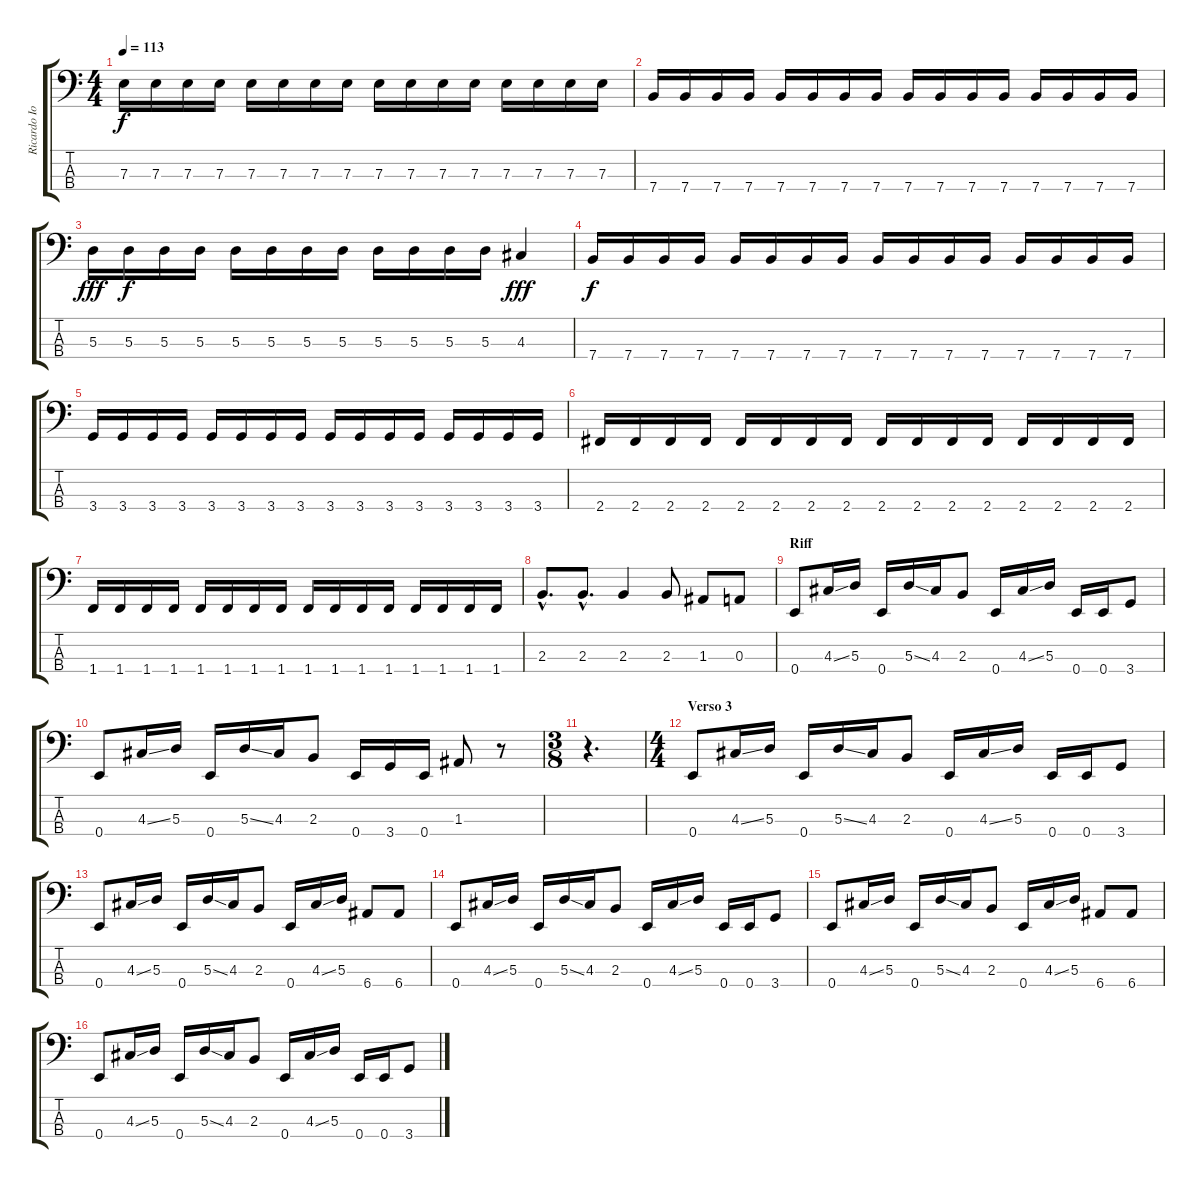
\track ("Ricardo Iorio (bajo)" "Ricardo Io") {instrument electricbassfinger}
\staff {score tabs}
\tuning (G2 D2 A1 E1) {hide}
\ts (4 4)
\tempo 113
\clef f4
\ks c
7.3.16{dy f} 7.3.16 7.3.16 7.3.16 7.3.16 7.3.16 7.3.16 7.3.16 7.3.16 7.3.16 7.3.16 7.3.16 7.3.16 7.3.16 7.3.16 7.3.16 |
7.4.16 7.4.16 7.4.16 7.4.16 7.4.16 7.4.16 7.4.16 7.4.16 7.4.16 7.4.16 7.4.16 7.4.16 7.4.16 7.4.16 7.4.16 7.4.16 |
5.3.16{dy fff} 5.3.16{dy f} 5.3.16 5.3.16 5.3.16 5.3.16 5.3.16 5.3.16 5.3.16 5.3.16 5.3.16 5.3.16 4.3.4{dy fff} |
7.4.16{dy f} 7.4.16 7.4.16 7.4.16 7.4.16 7.4.16 7.4.16 7.4.16 7.4.16 7.4.16 7.4.16 7.4.16 7.4.16 7.4.16 7.4.16 7.4.16 |
3.4.16 3.4.16 3.4.16 3.4.16 3.4.16 3.4.16 3.4.16 3.4.16 3.4.16 3.4.16 3.4.16 3.4.16 3.4.16 3.4.16 3.4.16 3.4.16 |
2.4.16 2.4.16 2.4.16 2.4.16 2.4.16 2.4.16 2.4.16 2.4.16 2.4.16 2.4.16 2.4.16 2.4.16 2.4.16 2.4.16 2.4.16 2.4.16 |
1.4.16 1.4.16 1.4.16 1.4.16 1.4.16 1.4.16 1.4.16 1.4.16 1.4.16 1.4.16 1.4.16 1.4.16 1.4.16 1.4.16 1.4.16 1.4.16 |
2.3{hac}.8{d} 2.3{hac}.8{d} 2.3.4 2.3.8 1.3.8 0.3.8 |
\section ("" "Riff")
0.4.8 4.3{ss}.16 5.3.16 0.4.16 5.3{ss}.16 4.3.16 2.3.8 0.4.16 4.3{ss}.16 5.3.16 0.4.16 0.4.16 3.4.8 |
0.4.8 4.3{ss}.16 5.3.16 0.4.16 5.3{ss}.16 4.3.16 2.3.8 0.4.16 3.4.16 0.4.16 1.3.8 r.8 |
\ts (3 8)
r.4{d} |
\ts (4 4)
\section ("" "Verso 3")
0.4.8 4.3{ss}.16 5.3.16 0.4.16 5.3{ss}.16 4.3.16 2.3.8 0.4.16 4.3{ss}.16 5.3.16 0.4.16 0.4.16 3.4.8 |
0.4.8 4.3{ss}.16 5.3.16 0.4.16 5.3{ss}.16 4.3.16 2.3.8 0.4.16 4.3{ss}.16 5.3.16 6.4.8 6.4.8 |
0.4.8 4.3{ss}.16 5.3.16 0.4.16 5.3{ss}.16 4.3.16 2.3.8 0.4.16 4.3{ss}.16 5.3.16 0.4.16 0.4.16 3.4.8 |
0.4.8 4.3{ss}.16 5.3.16 0.4.16 5.3{ss}.16 4.3.16 2.3.8 0.4.16 4.3{ss}.16 5.3.16 6.4.8 6.4.8 |
0.4.8 4.3{ss}.16 5.3.16 0.4.16 5.3{ss}.16 4.3.16 2.3.8 0.4.16 4.3{ss}.16 5.3.16 0.4.16 0.4.16 3.4.8
